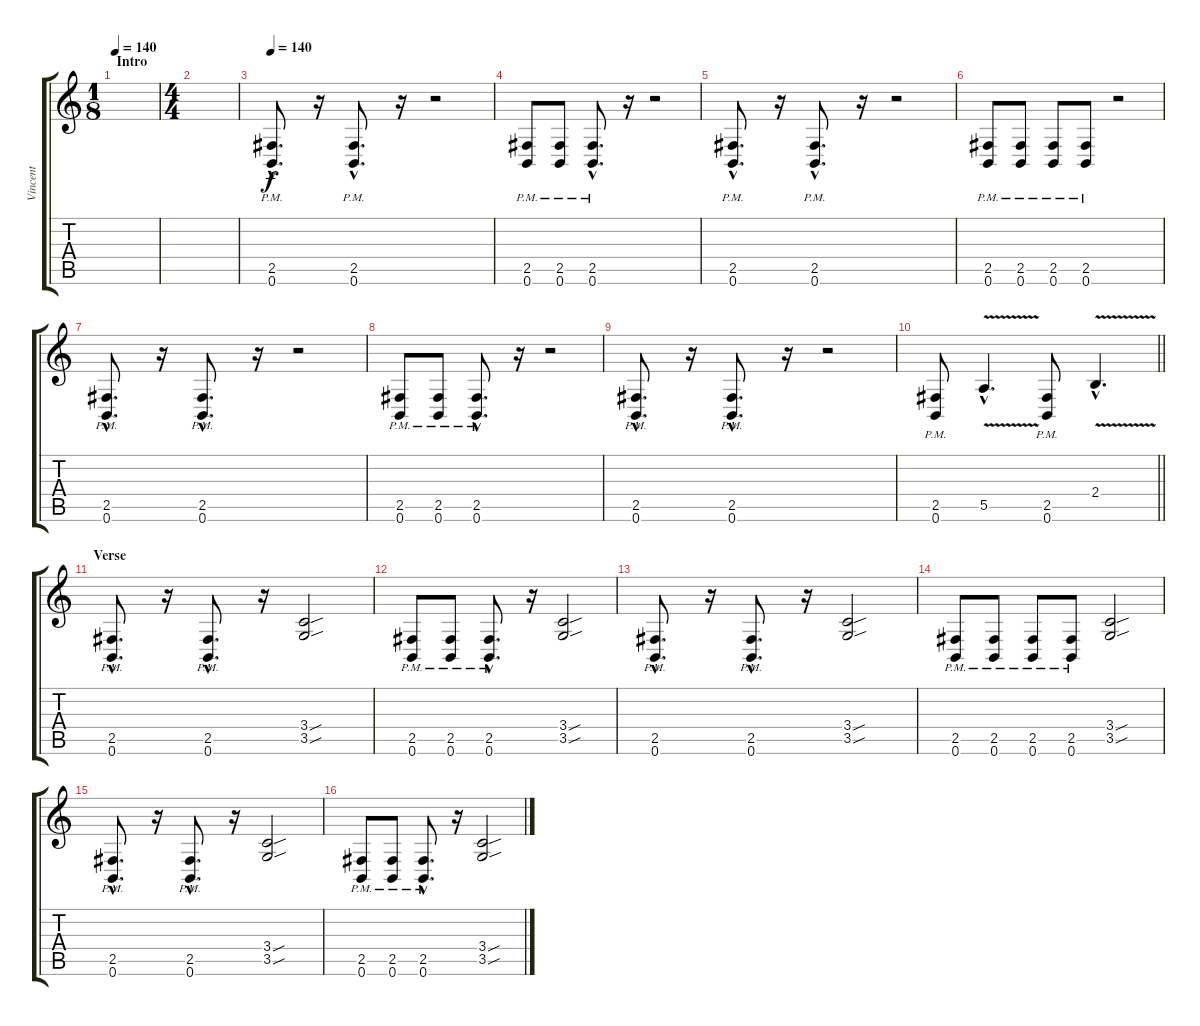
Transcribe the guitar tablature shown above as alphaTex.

\track ("Vincent" "Vincent") {instrument distortionguitar}
\staff {score tabs}
\tuning (B3 Gb3 D3 A2 E2 B1) {hide}
\ts (1 8)
\section ("" "Intro")
\tempo 140
\tempo 120
\tempo 140
\clef g2
\ks c
|
\ts (4 4)
|
\tempo 140
(2.5{hac pm} 0.6{hac pm}).8{d} r.16 (2.5{hac pm} 0.6{hac pm}).8{d} r.16 r.2 |
(2.5{pm} 0.6{pm}).8 (2.5{pm} 0.6{pm}).8 (2.5{hac pm} 0.6{hac pm}).8{d} r.16 r.2 |
(2.5{hac pm} 0.6{hac pm}).8{d} r.16 (2.5{hac pm} 0.6{hac pm}).8{d} r.16 r.2 |
(2.5{pm} 0.6{pm}).8 (2.5{pm} 0.6{pm}).8 (2.5{pm} 0.6{pm}).8 (2.5{pm} 0.6{pm}).8 r.2 |
(2.5{hac pm} 0.6{hac pm}).8{d} r.16 (2.5{hac pm} 0.6{hac pm}).8{d} r.16 r.2 |
(2.5{pm} 0.6{pm}).8 (2.5{pm} 0.6{pm}).8 (2.5{hac pm} 0.6{hac pm}).8{d} r.16 r.2 |
(2.5{hac pm} 0.6{hac pm}).8{d} r.16 (2.5{hac pm} 0.6{hac pm}).8{d} r.16 r.2 |
\barLineRight lightlight
(2.5{pm} 0.6{pm}).8 5.5{v hac}.4{d} (2.5{pm} 0.6{pm}).8 2.4{v hac}.4{d} |
\section ("" "Verse")
(2.5{hac pm} 0.6{hac pm}).8{d} r.16 (2.5{hac pm} 0.6{hac pm}).8{d} r.16 (3.4{sou} 3.5{sou}).2 |
(2.5{pm} 0.6{pm}).8 (2.5{pm} 0.6{pm}).8 (2.5{hac pm} 0.6{hac pm}).8{d} r.16 (3.4{sou} 3.5{sou}).2 |
(2.5{hac pm} 0.6{hac pm}).8{d} r.16 (2.5{hac pm} 0.6{hac pm}).8{d} r.16 (3.4{sou} 3.5{sou}).2 |
(2.5{pm} 0.6{pm}).8 (2.5{pm} 0.6{pm}).8 (2.5{pm} 0.6{pm}).8 (2.5{pm} 0.6{pm}).8 (3.4{sou} 3.5{sou}).2 |
(2.5{hac pm} 0.6{hac pm}).8{d} r.16 (2.5{hac pm} 0.6{hac pm}).8{d} r.16 (3.4{sou} 3.5{sou}).2 |
(2.5{pm} 0.6{pm}).8 (2.5{pm} 0.6{pm}).8 (2.5{hac pm} 0.6{hac pm}).8{d} r.16 (3.4{sou} 3.5{sou}).2
